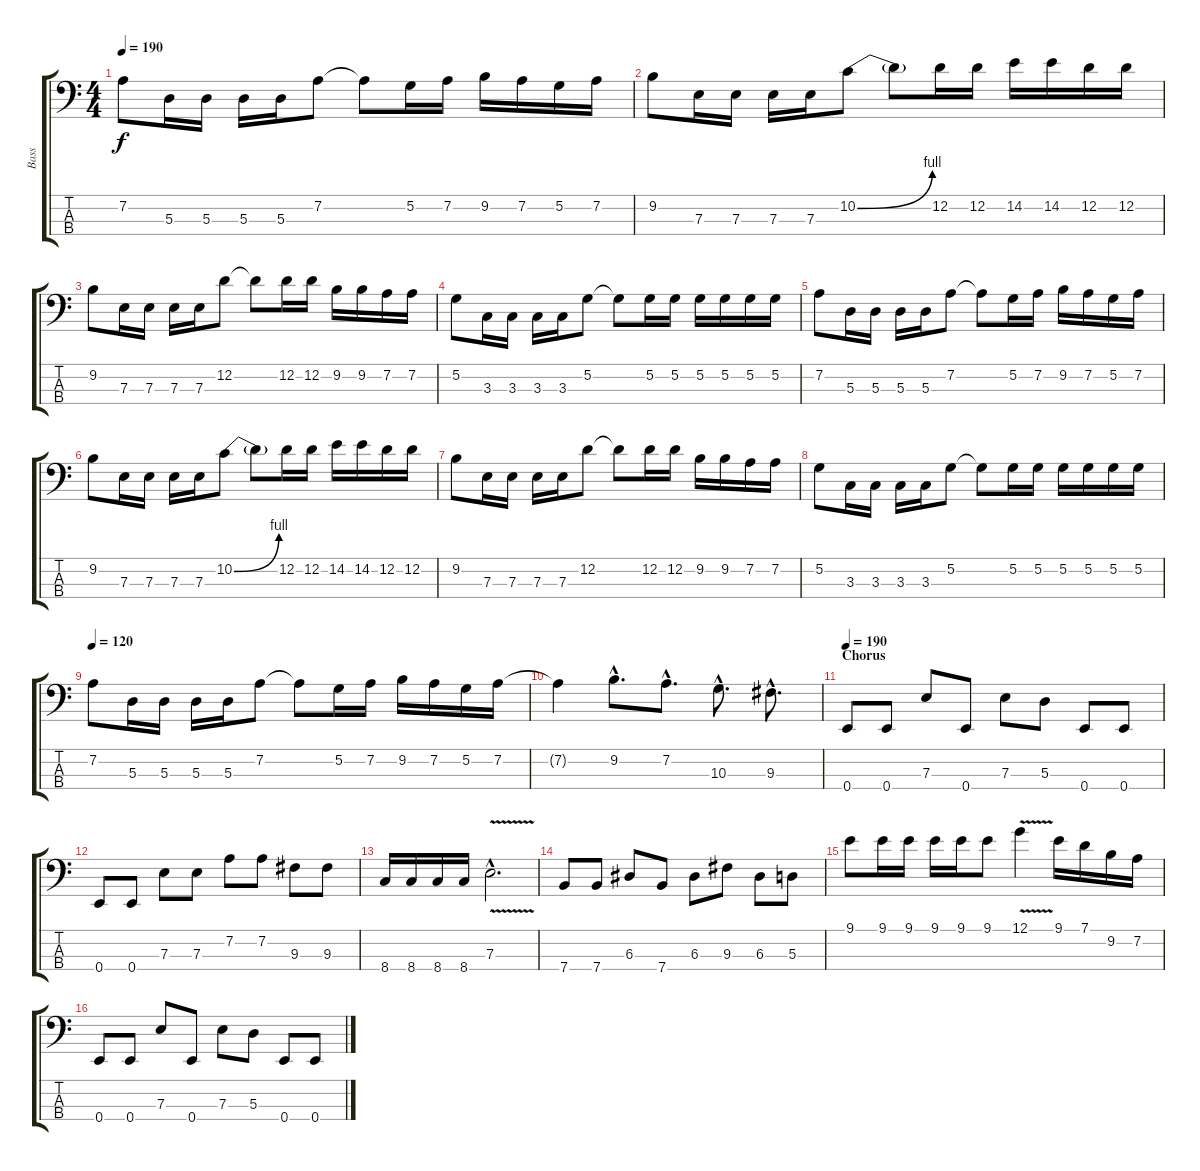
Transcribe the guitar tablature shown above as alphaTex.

\track ("Bass" "Bass") {instrument electricbassfinger}
\staff {score tabs}
\tuning (G2 D2 A1 E1) {hide}
\ts (4 4)
\tempo 190
\clef f4
\ks c
7.2.8{dy f} 5.3.16 5.3.16 5.3.16 5.3.16 7.2.8 7.2{t}.8 5.2.16 7.2.16 9.2.16 7.2.16 5.2.16 7.2.16 |
9.2.8 7.3.16 7.3.16 7.3.16 7.3.16 10.2{be (bend 0 0 60 4)}.8 10.2{t}.8 12.2.16 12.2.16 14.2.16 14.2.16 12.2.16 12.2.16 |
9.2.8 7.3.16 7.3.16 7.3.16 7.3.16 12.2.8 12.2{t}.8 12.2.16 12.2.16 9.2.16 9.2.16 7.2.16 7.2.16 |
5.2.8 3.3.16 3.3.16 3.3.16 3.3.16 5.2.8 5.2{t}.8 5.2.16 5.2.16 5.2.16 5.2.16 5.2.16 5.2.16 |
7.2.8 5.3.16 5.3.16 5.3.16 5.3.16 7.2.8 7.2{t}.8 5.2.16 7.2.16 9.2.16 7.2.16 5.2.16 7.2.16 |
9.2.8 7.3.16 7.3.16 7.3.16 7.3.16 10.2{be (bend 0 0 60 4)}.8 10.2{t}.8 12.2.16 12.2.16 14.2.16 14.2.16 12.2.16 12.2.16 |
9.2.8 7.3.16 7.3.16 7.3.16 7.3.16 12.2.8 12.2{t}.8 12.2.16 12.2.16 9.2.16 9.2.16 7.2.16 7.2.16 |
5.2.8 3.3.16 3.3.16 3.3.16 3.3.16 5.2.8 5.2{t}.8 5.2.16 5.2.16 5.2.16 5.2.16 5.2.16 5.2.16 |
\tempo 120
7.2.8 5.3.16 5.3.16 5.3.16 5.3.16 7.2.8 7.2{t}.8 5.2.16 7.2.16 9.2.16 7.2.16 5.2.16 7.2.16 |
7.2{t}.4 9.2{hac}.8{d} 7.2{hac}.8{d} 10.3{hac}.8{d} 9.3{hac}.8{d} |
\section ("" "Chorus")
\tempo 190
0.4.8 0.4.8 7.3.8 0.4.8 7.3.8 5.3.8 0.4.8 0.4.8 |
0.4.8 0.4.8 7.3.8 7.3.8 7.2.8 7.2.8 9.3.8 9.3.8 |
8.4.16 8.4.16 8.4.16 8.4.16 7.3{v hac}.2{d} |
7.4.8 7.4.8 6.3.8 7.4.8 6.3.8 9.3.8 6.3.8 5.3.8 |
9.1.8 9.1.16 9.1.16 9.1.16 9.1.16 9.1.8 12.1{v}.4 9.1.16 7.1.16 9.2.16 7.2.16 |
0.4.8 0.4.8 7.3.8 0.4.8 7.3.8 5.3.8 0.4.8 0.4.8
